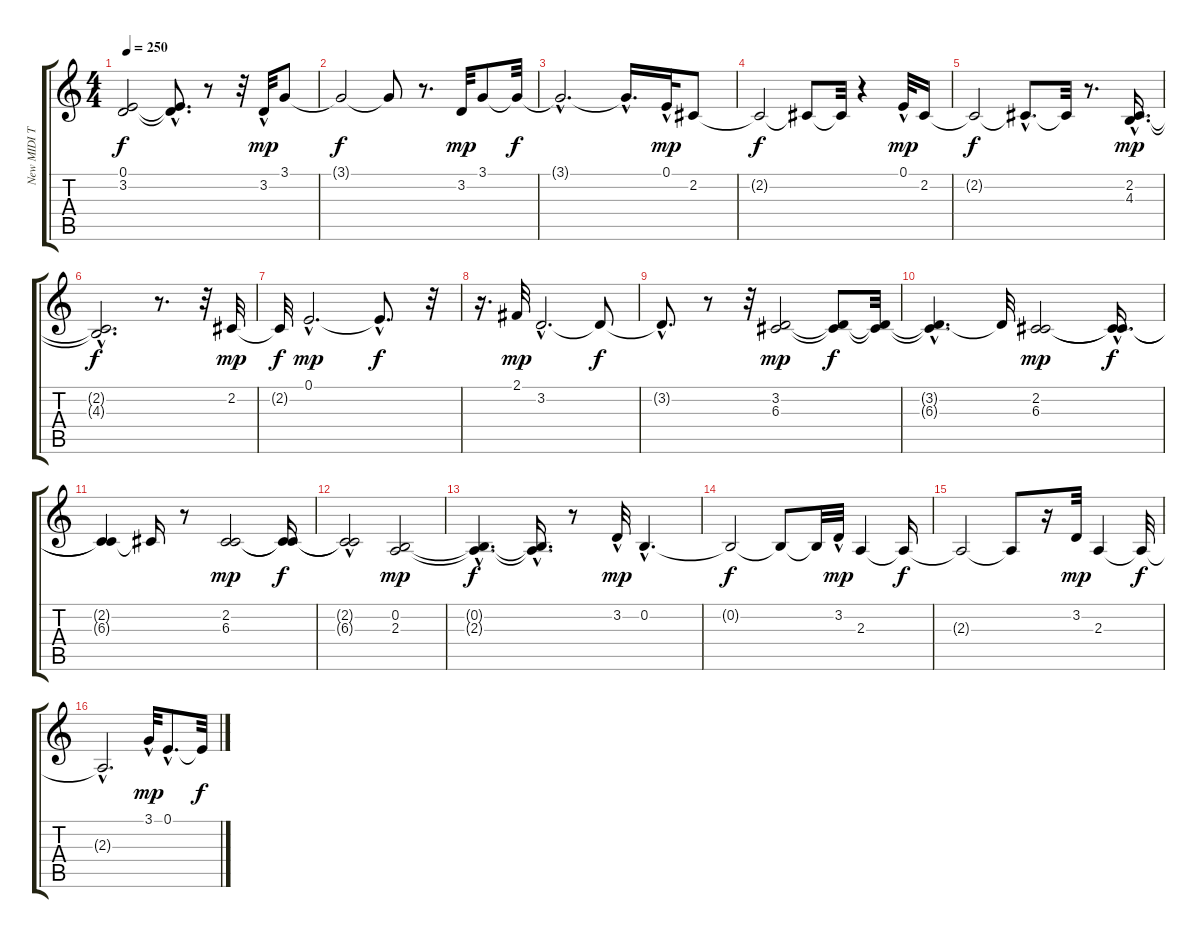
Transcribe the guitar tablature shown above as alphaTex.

\track ("New MIDI Track" "New MIDI T") {instrument clavinet}
\staff {score tabs}
\tuning (E4 B3 G3 D3 A2 E2) {hide}
\ts (4 4)
\tempo 250
\clef g2
\ks c
(0.1{t} 3.2{t}).2{dy f} (0.1{hac t} 3.2{hac t}).8{d} r.8 r.32 3.2{hac}.32{dy mp} 3.1.8 |
3.1{t}.2{dy f} 3.1{t}.8 r.8{d} 3.2.32{dy mp} 3.1.8 3.1{t}.32{dy f} |
3.1{hac t}.2{d} 3.1{hac t}.16{d} 0.1{hac}.32{dy mp} 2.2.8 |
2.2{t}.2{dy f} 2.2{t}.8 2.2{t}.32 r.4 0.1{hac}.32{dy mp} 2.2.16 |
2.2{t}.2{dy f} 2.2{hac t}.8{d} 2.2{t}.32 r.8{d} (2.2{hac} 4.3{hac}).16{d dy mp} |
(2.2{t} 4.3{hac t}).2{d dy f} r.8{d} r.32 2.2.32{dy mp} |
2.2{t}.32{dy f} 0.1{hac}.2{d dy mp} 0.1{hac t}.8{d dy f} r.32 |
r.16{d} 2.1.32{dy mp} 3.2{hac}.2{d} 3.2{t}.8{dy f} |
3.2{hac t}.8{d} r.8 r.32 (3.2 6.3).2{dy mp} (3.2{t} 6.3{t}).8{dy f} (3.2{t} 6.3{t}).32 |
(3.2{hac t} 6.3{t}).4{d} 3.2{t}.32 (2.2 6.3).2{dy mp} (2.2{hac t} 6.3{hac t}).16{d dy f} |
(2.2{t} 6.3{t}).4 2.2{t}.16 r.8 (2.2 6.3).2{dy mp} (2.2{t} 6.3{t}).16{dy f} |
(2.2{hac t} 6.3{t}).2 (0.2 2.3).2{dy mp} |
(0.2{hac t} 2.3{hac t}).4{d dy f} (0.2{hac t} 2.3{hac t}).16{d} r.8 3.2{hac}.32{dy mp} 0.2{hac}.4{d} |
0.2{t}.2{dy f} 0.2{t}.8 0.2{t}.32 3.2{hac}.32{dy mp} 2.3.4 2.3{t}.16{dy f} |
2.3{t}.2 2.3{t}.8 r.16 3.2.32{dy mp} 2.3.4 2.3{t}.32{dy f} |
2.3{hac t}.2{d} 3.1{hac}.32{dy mp} 0.1{hac}.8{d} 0.1{t}.32{dy f}
